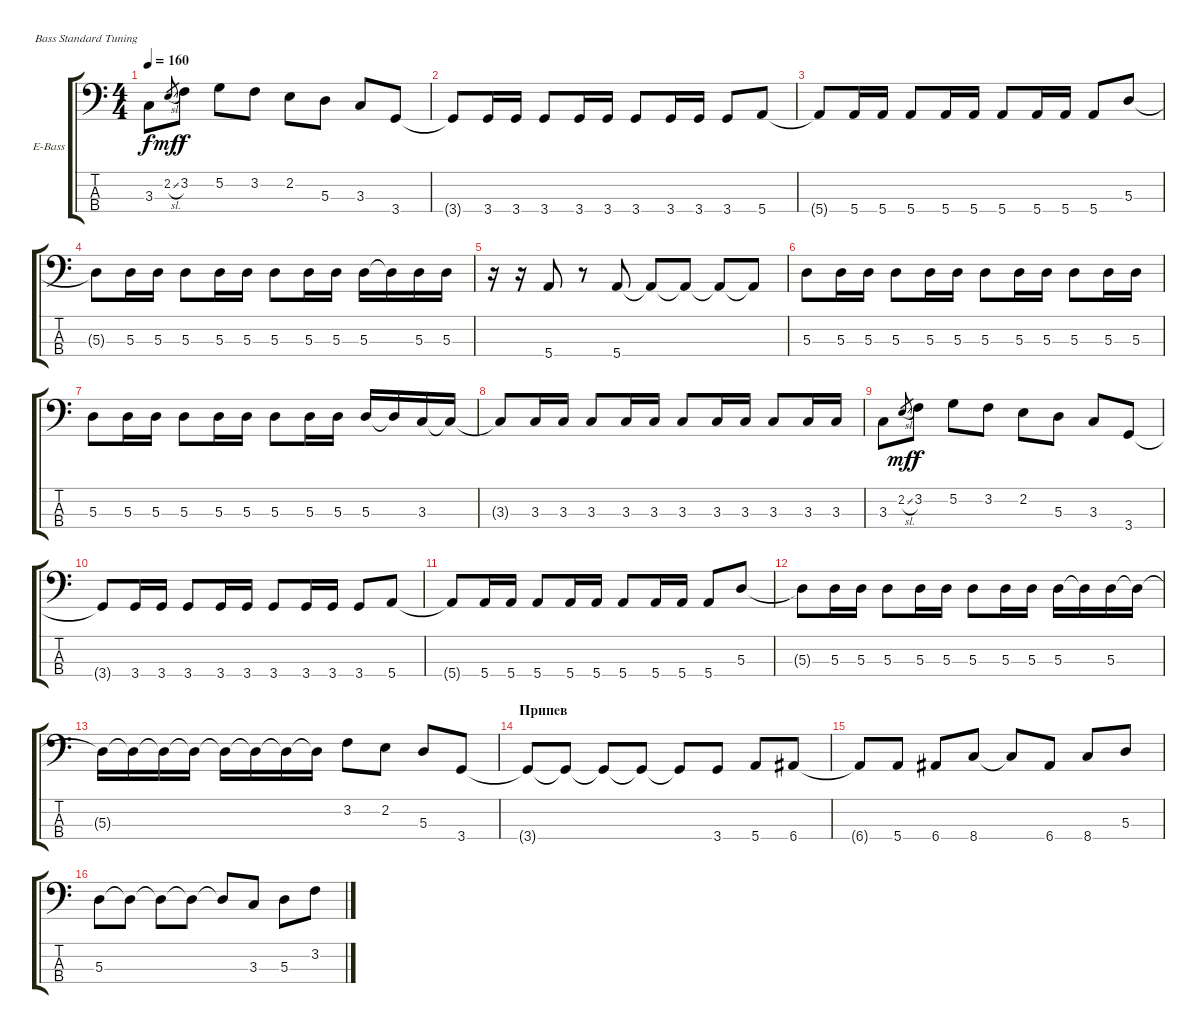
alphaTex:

\bracketExtendMode groupsimilarinstruments
\firstSystemTrackNameOrientation horizontal
\otherSystemsTrackNameOrientation horizontal
\track ("Алик Грановский" "E-Bass") {instrument electricbassfinger}
\staff {score tabs}
\tuning (G2 D2 A1 E1)
\ts (4 4)
\tempo 160
\clef f4
\ks c
3.3.8{dy f} 2.2{sl}.8{gr dy mf} 3.2.8{dy f} 5.2.8 3.2.8 2.2.8 5.3.8 3.3.8 3.4.8 |
3.4{t}.8 3.4.16 3.4.16 3.4.8 3.4.16 3.4.16 3.4.8 3.4.16 3.4.16 3.4.8 5.4.8 |
5.4{t}.8 5.4.16 5.4.16 5.4.8 5.4.16 5.4.16 5.4.8 5.4.16 5.4.16 5.4.8 5.3.8 |
5.3{t}.8 5.3.16 5.3.16 5.3.8 5.3.16 5.3.16 5.3.8 5.3.16 5.3.16 5.3.16 5.3{t}.16 5.3.16 5.3.16 |
r.16 r.16 5.4.8 r.8 5.4.8 5.4{t}.8 5.4{t}.8 5.4{t}.8 5.4{t}.8 |
5.3.8 5.3.16 5.3.16 5.3.8 5.3.16 5.3.16 5.3.8 5.3.16 5.3.16 5.3.8 5.3.16 5.3.16 |
5.3.8 5.3.16 5.3.16 5.3.8 5.3.16 5.3.16 5.3.8 5.3.16 5.3.16 5.3.16 5.3{t}.16 3.3.16 3.3{t}.16 |
3.3{t}.8 3.3.16 3.3.16 3.3.8 3.3.16 3.3.16 3.3.8 3.3.16 3.3.16 3.3.8 3.3.16 3.3.16 |
3.3.8 2.2{sl}.8{gr dy mf} 3.2.8{dy f} 5.2.8 3.2.8 2.2.8 5.3.8 3.3.8 3.4.8 |
3.4{t}.8 3.4.16 3.4.16 3.4.8 3.4.16 3.4.16 3.4.8 3.4.16 3.4.16 3.4.8 5.4.8 |
5.4{t}.8 5.4.16 5.4.16 5.4.8 5.4.16 5.4.16 5.4.8 5.4.16 5.4.16 5.4.8 5.3.8 |
5.3{t}.8 5.3.16 5.3.16 5.3.8 5.3.16 5.3.16 5.3.8 5.3.16 5.3.16 5.3.16 5.3{t}.16 5.3.16 5.3{t}.16 |
5.3{t}.16 5.3{t}.16 5.3{t}.16 5.3{t}.16 5.3{t}.16 5.3{t}.16 5.3{t}.16 5.3{t}.16 3.2.8 2.2.8 5.3.8 3.4.8 |
\section ("" "Припев")
3.4{t}.8 3.4{t}.8 3.4{t}.8 3.4{t}.8 3.4{t}.8 3.4.8 5.4.8 6.4.8 |
6.4{t}.8 5.4.8 6.4.8 8.4.8 8.4{t}.8 6.4.8 8.4.8 5.3.8 |
5.3.8 5.3{t}.8 5.3{t}.8 5.3{t}.8 5.3{t}.8 3.3.8 5.3.8 3.2.8
